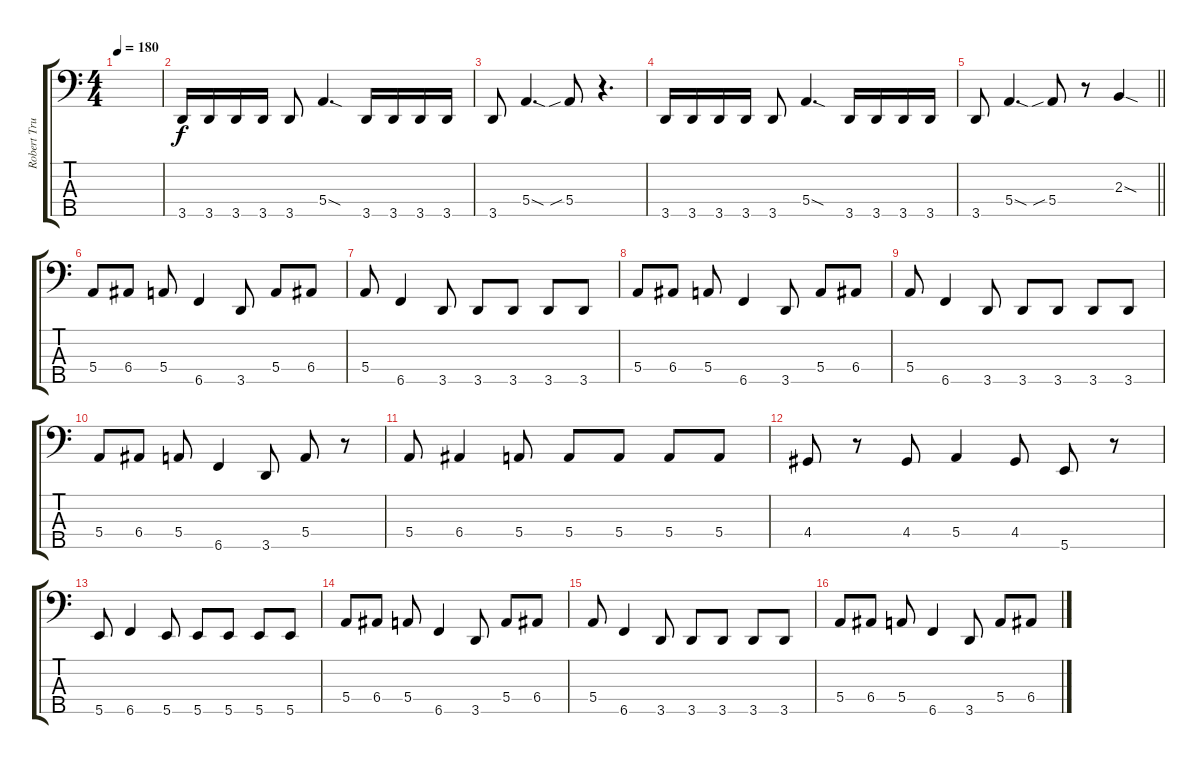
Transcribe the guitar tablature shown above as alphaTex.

\track ("Robert Trujillo Bass" "Robert Tru") {instrument electricbassfinger}
\staff {score tabs}
\tuning (G2 D2 A1 E1 B0) {hide}
\ts (4 4)
\tempo 180
\clef f4
\ks c
|
3.5.16 3.5.16 3.5.16 3.5.16 3.5.8 5.4{sod}.4{d} 3.5.16 3.5.16 3.5.16 3.5.16 |
3.5.8 5.4{sod}.4{d} 5.4{sib}.8 r.4{d} |
3.5.16 3.5.16 3.5.16 3.5.16 3.5.8 5.4{sod}.4{d} 3.5.16 3.5.16 3.5.16 3.5.16 |
\barLineRight lightlight
3.5.8 5.4{sod}.4{d} 5.4{sib}.8 r.8 2.3{sod}.4 |
\section ("" "")
5.4.8 6.4.8 5.4.8 6.5.4 3.5.8 5.4.8 6.4.8 |
5.4.8 6.5.4 3.5.8 3.5.8 3.5.8 3.5.8 3.5.8 |
5.4.8 6.4.8 5.4.8 6.5.4 3.5.8 5.4.8 6.4.8 |
5.4.8 6.5.4 3.5.8 3.5.8 3.5.8 3.5.8 3.5.8 |
5.4.8 6.4.8 5.4.8 6.5.4 3.5.8 5.4.8 r.8 |
5.4.8 6.4.4 5.4.8 5.4.8 5.4.8 5.4.8 5.4.8 |
4.4.8 r.8 4.4.8 5.4.4 4.4.8 5.5.8 r.8 |
5.5.8 6.5.4 5.5.8 5.5.8 5.5.8 5.5.8 5.5.8 |
5.4.8 6.4.8 5.4.8 6.5.4 3.5.8 5.4.8 6.4.8 |
5.4.8 6.5.4 3.5.8 3.5.8 3.5.8 3.5.8 3.5.8 |
5.4.8 6.4.8 5.4.8 6.5.4 3.5.8 5.4.8 6.4.8
